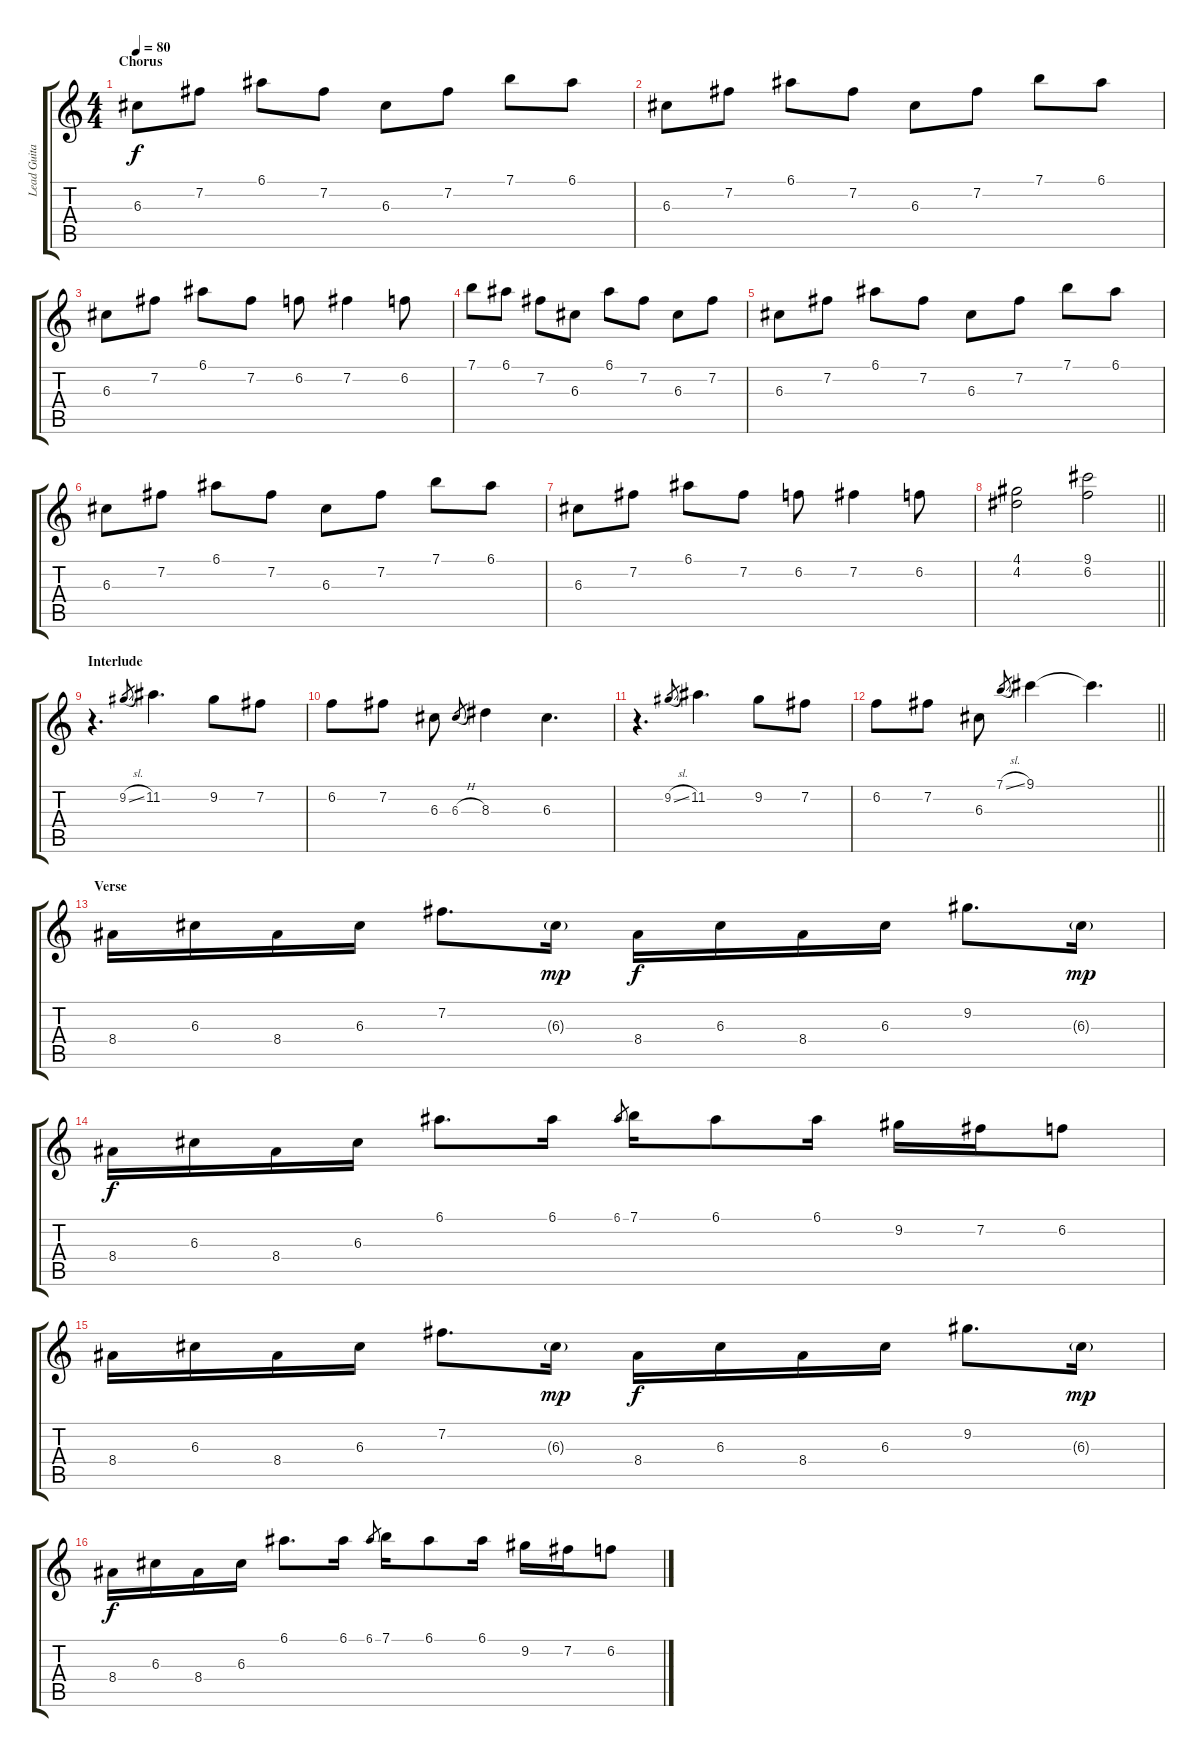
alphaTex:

\track ("Lead Guitar" "Lead Guita") {instrument acousticguitarsteel}
\staff {score tabs}
\tuning (E4 B3 G3 D3 A2 E2) {hide}
\ts (4 4)
\section ("" "Chorus")
\tempo 80
\clef g2
\ks c
6.3.8{dy f} 7.2.8 6.1.8 7.2.8 6.3.8 7.2.8 7.1.8 6.1.8 |
6.3.8 7.2.8 6.1.8 7.2.8 6.3.8 7.2.8 7.1.8 6.1.8 |
6.3.8 7.2.8 6.1.8 7.2.8 6.2.8 7.2.4 6.2.8 |
7.1.8 6.1.8 7.2.8 6.3.8 6.1.8 7.2.8 6.3.8 7.2.8 |
6.3.8 7.2.8 6.1.8 7.2.8 6.3.8 7.2.8 7.1.8 6.1.8 |
6.3.8 7.2.8 6.1.8 7.2.8 6.3.8 7.2.8 7.1.8 6.1.8 |
6.3.8 7.2.8 6.1.8 7.2.8 6.2.8 7.2.4 6.2.8 |
\barLineRight lightlight
(4.1 4.2).2 (9.1 6.2).2 |
\section ("" "Interlude")
r.4{d} 9.2{sl}.8{gr} 11.2.4{d} 9.2.8 7.2.8 |
6.2.8 7.2.8 6.3.8 6.3{h}.8{gr} 8.3.4 6.3.4{d} |
r.4{d} 9.2{sl}.8{gr} 11.2.4{d} 9.2.8 7.2.8 |
\barLineRight lightlight
6.2.8 7.2.8 6.3.8 7.1{sl}.8{gr} 9.1.4 9.1{t}.4{d} |
\section ("" "Verse")
8.4.16 6.3.16 8.4.16 6.3.16 7.2.8{d} 6.3{g}.16{dy mp} 8.4.16{dy f} 6.3.16 8.4.16 6.3.16 9.2.8{d} 6.3{g}.16{dy mp} |
8.4.16{dy f} 6.3.16 8.4.16 6.3.16 6.1.8{d} 6.1.16 6.1.8{gr} 7.1.16 6.1.8 6.1.16 9.2.16 7.2.16 6.2.8 |
8.4.16 6.3.16 8.4.16 6.3.16 7.2.8{d} 6.3{g}.16{dy mp} 8.4.16{dy f} 6.3.16 8.4.16 6.3.16 9.2.8{d} 6.3{g}.16{dy mp} |
8.4.16{dy f} 6.3.16 8.4.16 6.3.16 6.1.8{d} 6.1.16 6.1.8{gr} 7.1.16 6.1.8 6.1.16 9.2.16 7.2.16 6.2.8
